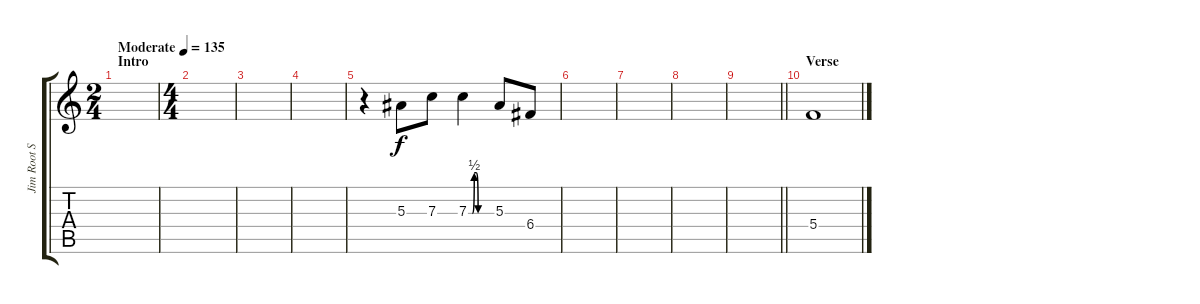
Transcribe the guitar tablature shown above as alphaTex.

\track ("Jim Root Solo" "Jim Root S") {instrument overdrivenguitar}
\staff {score tabs}
\tuning (D4 A3 F3 C3 G2 C2) {hide}
\ts (2 4)
\section ("" "Intro")
\tempo (135 "Moderate")
\clef g2
\ks c
|
\ts (4 4)
|
|
|
r.4 5.3.8 7.3.8 7.3{be (custom 0 0 10 0 15 2 20 2 25 0 60 0)}.4 5.3.8 6.4.8 |
|
|
|
\barLineRight lightlight
|
\section ("" "Verse")
5.4.1{volume 0}
